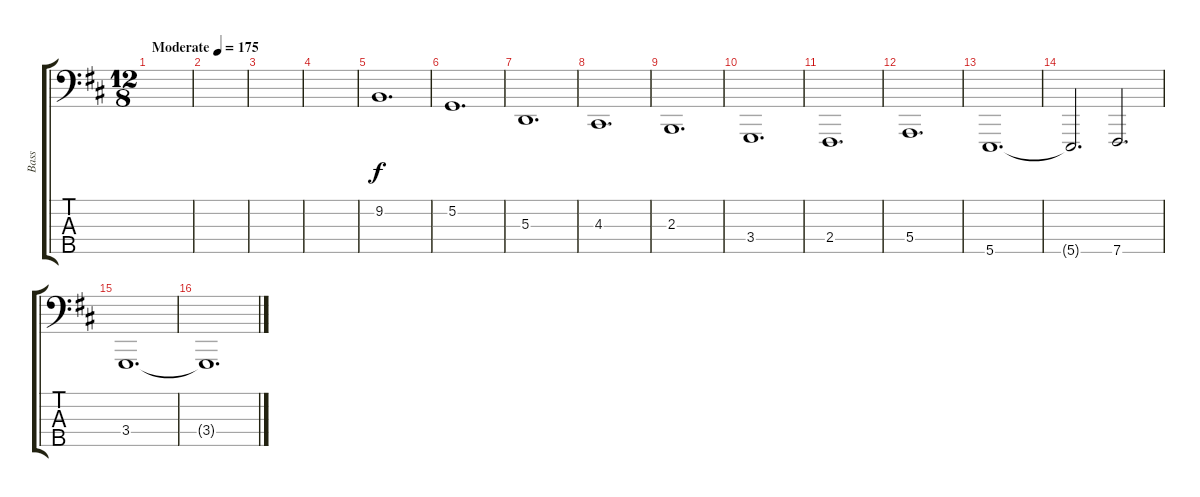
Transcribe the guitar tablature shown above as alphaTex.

\track ("Bass" "Bass") {instrument viola bank 255}
\staff {score tabs}
\tuning (G2 D2 A1 E1 B0) {hide}
\ts (12 8)
\tempo (175 "Moderate")
\clef f4
\ks d
|
|
|
|
9.2.1{d} |
5.2.1{d} |
5.3.1{d} |
4.3.1{d} |
2.3.1{d} |
3.4.1{d} |
2.4.1{d} |
5.4.1{d} |
5.5.1{d} |
5.5{t}.2{d} 7.5.2{d} |
3.4.1{d} |
3.4{t}.1{d}
